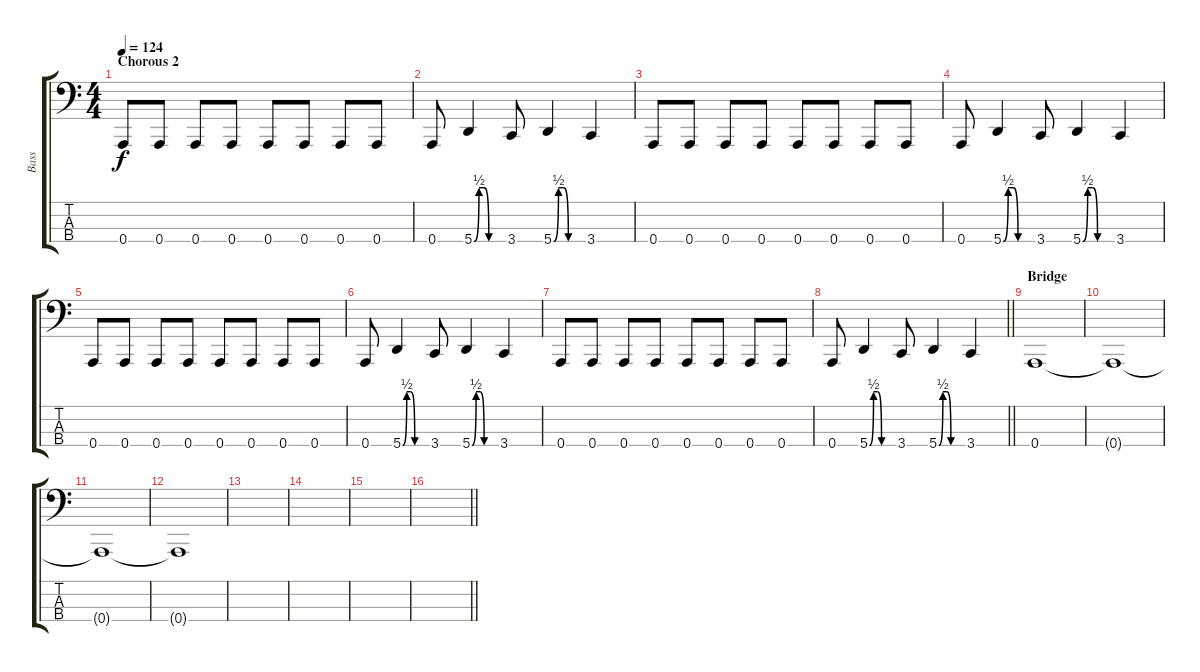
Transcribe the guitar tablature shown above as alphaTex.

\track ("Bass" "Bass") {instrument electricbassfinger}
\staff {score tabs}
\tuning (D2 A1 E1 A0) {hide}
\ts (4 4)
\section ("" "Chorous 2")
\tempo 124
\clef f4
\ks c
0.4.8{dy f} 0.4.8 0.4.8 0.4.8 0.4.8 0.4.8 0.4.8 0.4.8 |
0.4.8 5.4{be (custom 0 0 10 2 20 2 30 0 60 0)}.4 3.4.8 5.4{be (custom 0 0 10 2 20 2 30 0 60 0)}.4 3.4.4 |
0.4.8 0.4.8 0.4.8 0.4.8 0.4.8 0.4.8 0.4.8 0.4.8 |
0.4.8 5.4{be (custom 0 0 10 2 20 2 30 0 60 0)}.4 3.4.8 5.4{be (custom 0 0 10 2 20 2 30 0 60 0)}.4 3.4.4 |
0.4.8 0.4.8 0.4.8 0.4.8 0.4.8 0.4.8 0.4.8 0.4.8 |
0.4.8 5.4{be (custom 0 0 10 2 20 2 30 0 60 0)}.4 3.4.8 5.4{be (custom 0 0 10 2 20 2 30 0 60 0)}.4 3.4.4 |
0.4.8 0.4.8 0.4.8 0.4.8 0.4.8 0.4.8 0.4.8 0.4.8 |
\barLineRight lightlight
0.4.8 5.4{be (custom 0 0 10 2 20 2 30 0 60 0)}.4 3.4.8 5.4{be (custom 0 0 10 2 20 2 30 0 60 0)}.4 3.4.4 |
\section ("" "Bridge")
0.4.1 |
0.4{t}.1 |
0.4{t}.1 |
0.4{t}.1 |
|
|
|
\barLineRight lightlight
